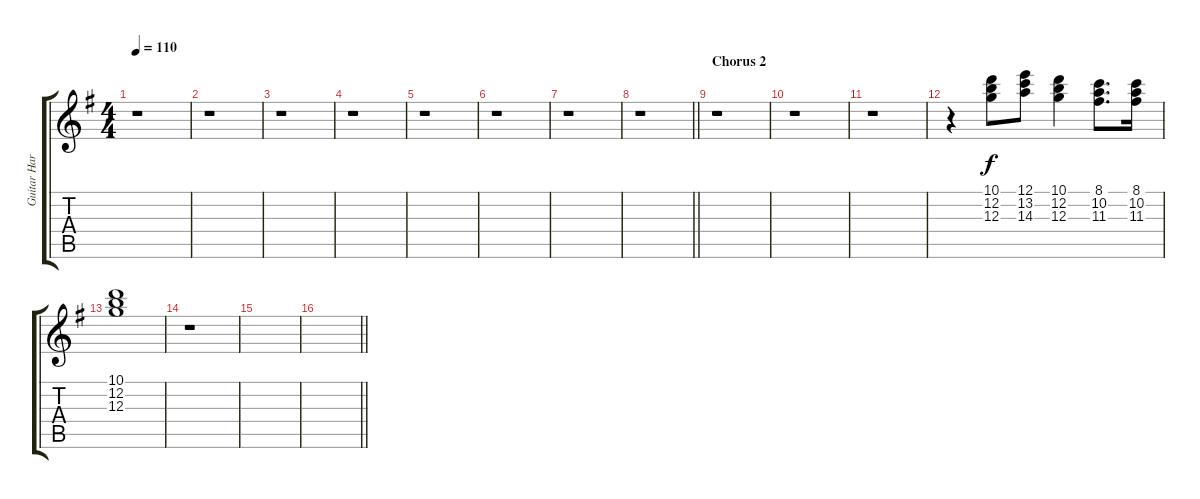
\track ("Guitar Harmonies" "Guitar Har") {instrument overdrivenguitar}
\staff {score tabs}
\tuning (E4 B3 G3 D3 A2 E2) {hide}
\ts (4 4)
\tempo 110
\clef g2
\ks eminor
r.1{dy f} |
r.1 |
r.1 |
r.1 |
r.1 |
r.1 |
r.1 |
\barLineRight lightlight
r.1 |
\section ("" "Chorus 2")
r.1 |
r.1 |
r.1 |
r.4 (10.1 12.2 12.3).8 (12.1 13.2 14.3).8 (10.1 12.2 12.3).4 (8.1 10.2 11.3).8{d} (8.1 10.2 11.3).16 |
(10.1 12.2 12.3).1 |
r.1 |
|
\barLineRight lightlight
